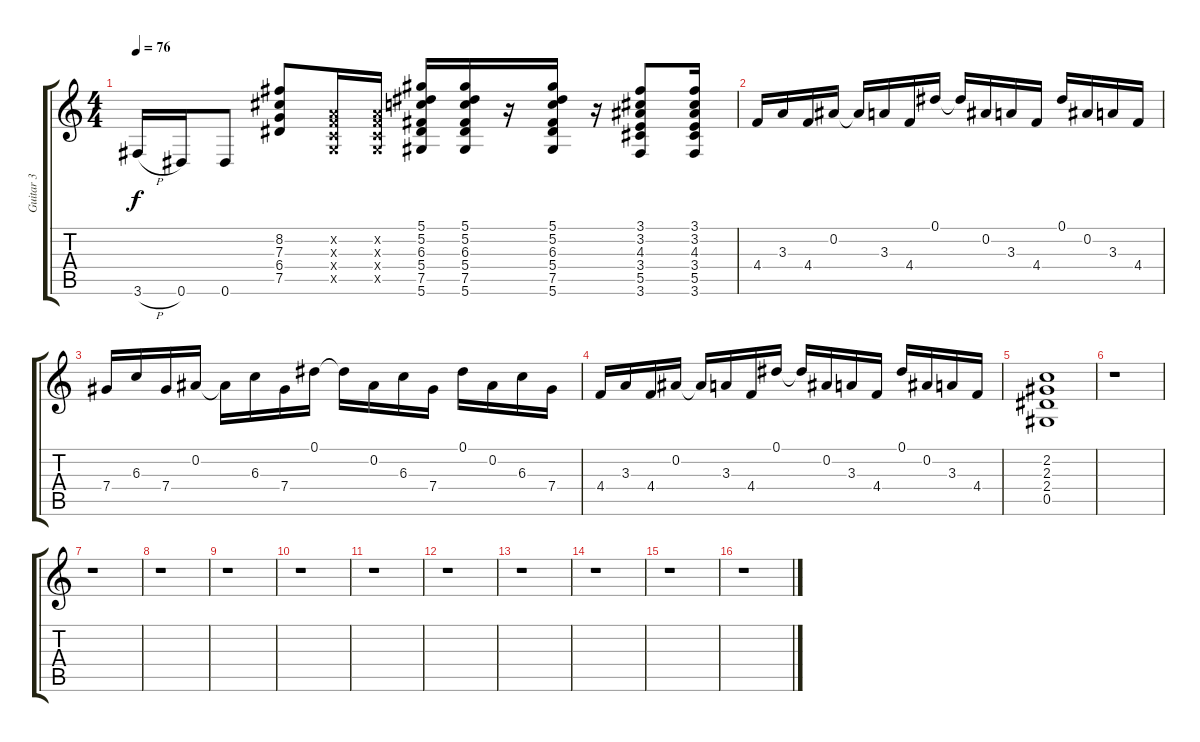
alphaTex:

\track ("Guitar 3" "Guitar 3") {instrument overdrivenguitar}
\staff {score tabs}
\tuning (Eb4 Bb3 Gb3 Db3 Ab2 Eb2) {hide}
\ts (4 4)
\tempo 76
\clef g2
\ks c
3.6{h}.16{dy f} 0.6.16 0.6.8 (8.2 7.3 6.4 7.5).8 (-1.2{x} -1.3{x} -1.4{x} -1.5{x}).16 (-1.2{x} -1.3{x} -1.4{x} -1.5{x}).16 (5.1 5.2 6.3 5.4 7.5 5.6).16 (5.1 5.2 6.3 5.4 7.5 5.6).16 r.16 (5.1 5.2 6.3 5.4 7.5 5.6).16 r.16 (3.1 3.2 4.3 3.4 5.5 3.6).8 (3.1 3.2 4.3 3.4 5.5 3.6).16 |
4.4.16 3.3.16 4.4.16 0.2.16 0.2{t}.16 3.3.16 4.4.16 0.1.16 0.1{t}.16 0.2.16 3.3.16 4.4.16 0.1.16 0.2.16 3.3.16 4.4.16 |
7.4.16 6.3.16 7.4.16 0.2.16 0.2{t}.16 6.3.16 7.4.16 0.1.16 0.1{t}.16 0.2.16 6.3.16 7.4.16 0.1.16 0.2.16 6.3.16 7.4.16 |
4.4.16 3.3.16 4.4.16 0.2.16 0.2{t}.16 3.3.16 4.4.16 0.1.16 0.1{t}.16 0.2.16 3.3.16 4.4.16 0.1.16 0.2.16 3.3.16 4.4.16 |
(2.2 2.3 2.4 0.5).1 |
r.1 |
r.1 |
r.1 |
r.1 |
r.1 |
r.1 |
r.1 |
r.1 |
r.1 |
r.1 |
r.1
